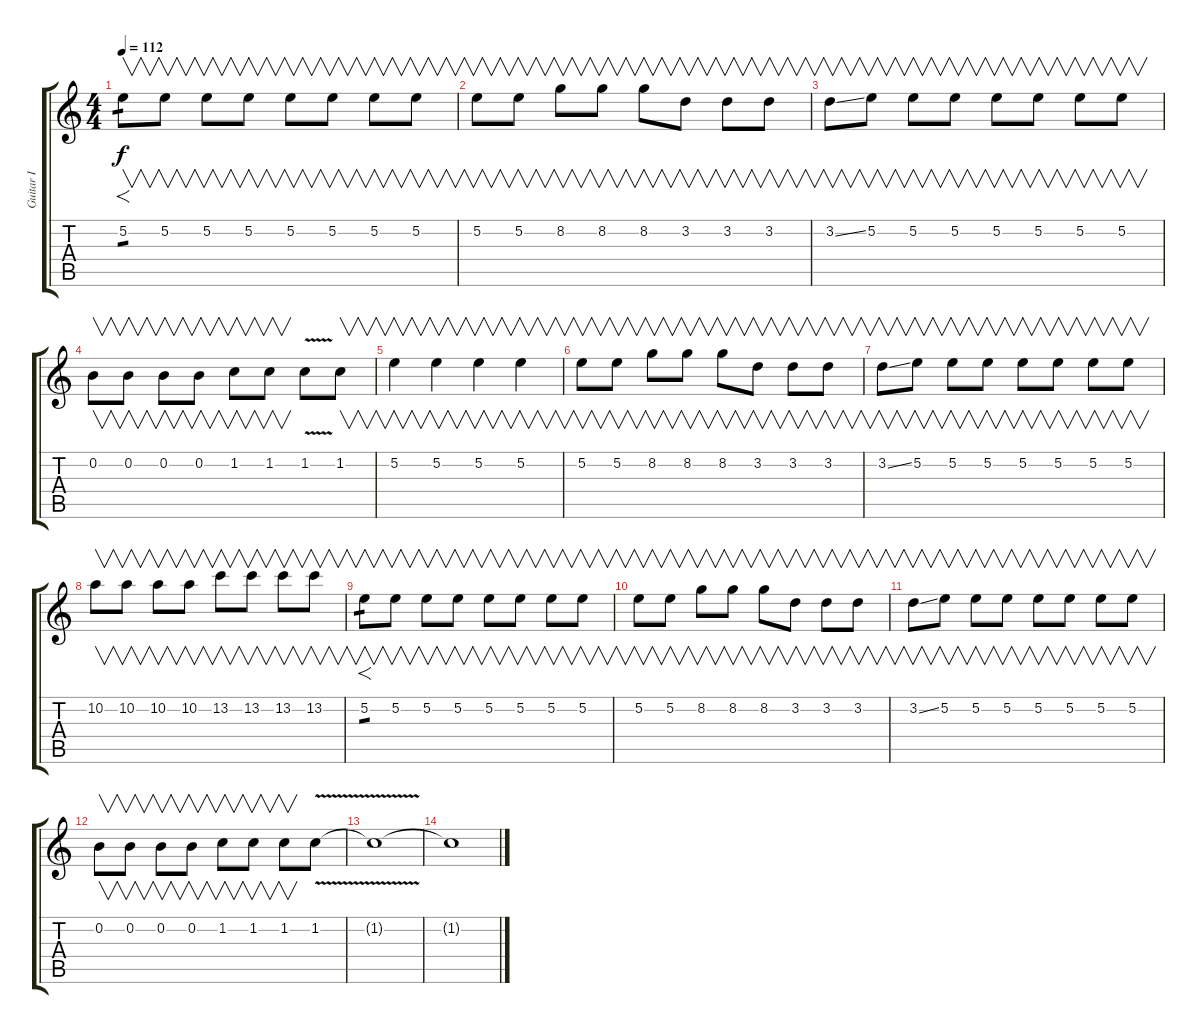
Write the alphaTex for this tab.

\track ("Guitar I" "Guitar I") {instrument distortionguitar}
\staff {score tabs}
\tuning (E4 B3 G3 D3 A2 E2) {hide}
\ts (4 4)
\tempo 112
\clef g2
\ks c
5.2.8{f v tp 1 dy f} 5.2.8{v} 5.2.8{v} 5.2.8{v} 5.2.8{v} 5.2.8{v} 5.2.8{v} 5.2.8{v} |
5.2.8{v} 5.2.8{v} 8.2.8{v} 8.2.8{v} 8.2.8{v} 3.2.8{v} 3.2.8{v} 3.2.8{v} |
3.2{ss}.8{v} 5.2.8{v} 5.2.8{v} 5.2.8{v} 5.2.8{v} 5.2.8{v} 5.2.8{v} 5.2.8{v} |
0.2.8{v} 0.2.8{v} 0.2.8{v} 0.2.8{v} 1.2.8{v} 1.2.8{v} 1.2{v}.8 1.2.8{v} |
5.2.4{v} 5.2.4{v} 5.2.4{v} 5.2.4{v} |
5.2.8{v} 5.2.8{v} 8.2.8{v} 8.2.8{v} 8.2.8{v} 3.2.8{v} 3.2.8{v} 3.2.8{v} |
3.2{ss}.8{v} 5.2.8{v} 5.2.8{v} 5.2.8{v} 5.2.8{v} 5.2.8{v} 5.2.8{v} 5.2.8{v} |
10.2.8{v} 10.2.8{v} 10.2.8{v} 10.2.8{v} 13.2.8{v} 13.2.8{v} 13.2.8{v} 13.2.8{v} |
5.2.8{f v tp 1} 5.2.8{v} 5.2.8{v} 5.2.8{v} 5.2.8{v} 5.2.8{v} 5.2.8{v} 5.2.8{v} |
5.2.8{v} 5.2.8{v} 8.2.8{v} 8.2.8{v} 8.2.8{v} 3.2.8{v} 3.2.8{v} 3.2.8{v} |
3.2{ss}.8{v} 5.2.8{v} 5.2.8{v} 5.2.8{v} 5.2.8{v} 5.2.8{v} 5.2.8{v} 5.2.8{v} |
0.2.8{v} 0.2.8{v} 0.2.8{v} 0.2.8{v} 1.2.8{v} 1.2.8{v} 1.2.8{v} 1.2{v}.8 |
1.2{t}.1 |
1.2{t}.1
